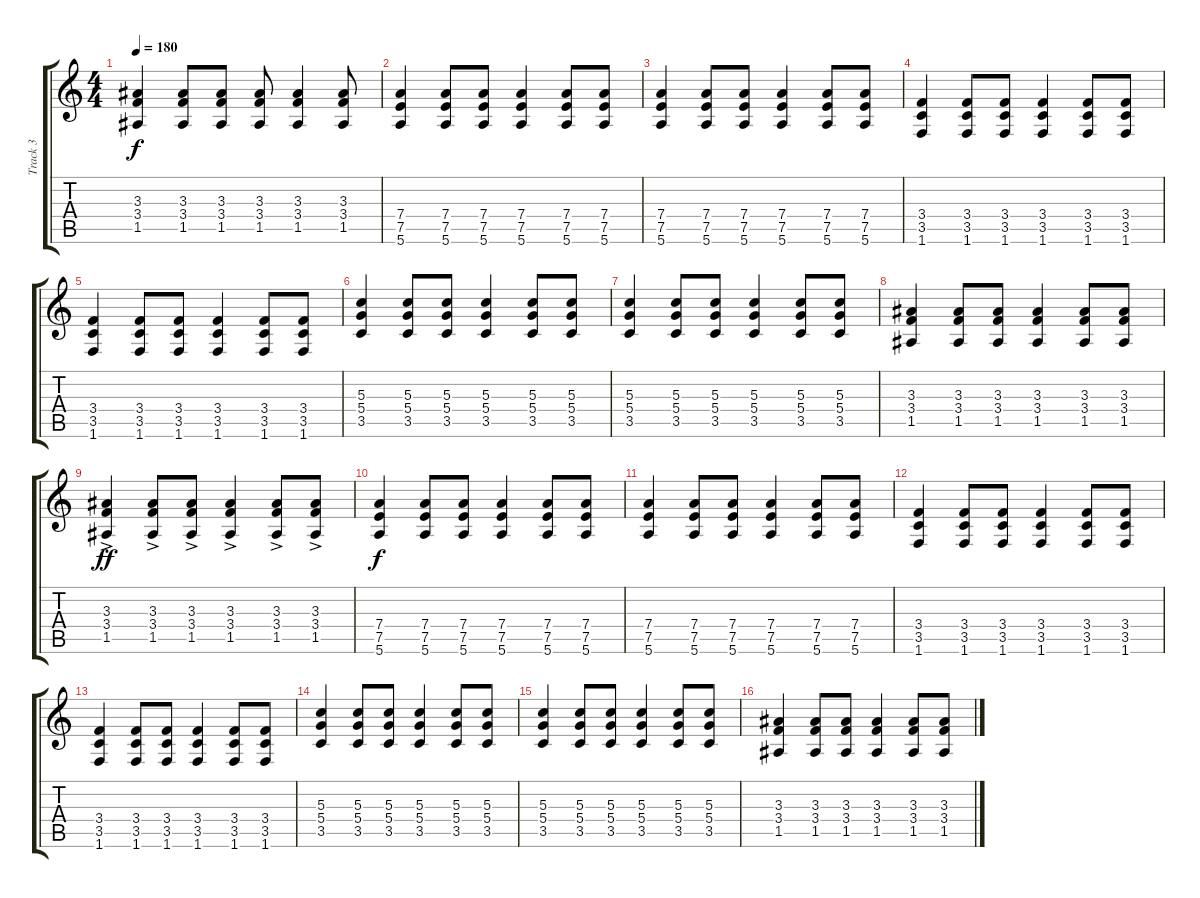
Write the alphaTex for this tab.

\track ("Track 3" "Track 3") {instrument distortionguitar}
\staff {score tabs}
\tuning (E4 B3 G3 D3 A2 E2) {hide}
\ts (4 4)
\tempo 180
\clef g2
\ks c
(3.3 3.4 1.5).4{dy f} (3.3 3.4 1.5).8 (3.3 3.4 1.5).8 (3.3 3.4 1.5).8 (3.3 3.4 1.5).4 (3.3 3.4 1.5).8 |
(7.4 7.5 5.6).4 (7.4 7.5 5.6).8 (7.4 7.5 5.6).8 (7.4 7.5 5.6).4 (7.4 7.5 5.6).8 (7.4 7.5 5.6).8 |
(7.4 7.5 5.6).4 (7.4 7.5 5.6).8 (7.4 7.5 5.6).8 (7.4 7.5 5.6).4 (7.4 7.5 5.6).8 (7.4 7.5 5.6).8 |
(3.4 3.5 1.6).4 (3.4 3.5 1.6).8 (3.4 3.5 1.6).8 (3.4 3.5 1.6).4 (3.4 3.5 1.6).8 (3.4 3.5 1.6).8 |
(3.4 3.5 1.6).4 (3.4 3.5 1.6).8 (3.4 3.5 1.6).8 (3.4 3.5 1.6).4 (3.4 3.5 1.6).8 (3.4 3.5 1.6).8 |
(5.3 5.4 3.5).4 (5.3 5.4 3.5).8 (5.3 5.4 3.5).8 (5.3 5.4 3.5).4 (5.3 5.4 3.5).8 (5.3 5.4 3.5).8 |
(5.3 5.4 3.5).4 (5.3 5.4 3.5).8 (5.3 5.4 3.5).8 (5.3 5.4 3.5).4 (5.3 5.4 3.5).8 (5.3 5.4 3.5).8 |
(3.3 3.4 1.5).4 (3.3 3.4 1.5).8 (3.3 3.4 1.5).8 (3.3 3.4 1.5).4 (3.3 3.4 1.5).8 (3.3 3.4 1.5).8 |
(3.3{ac} 3.4{ac} 1.5{ac}).4{dy ff} (3.3{ac} 3.4{ac} 1.5{ac}).8 (3.3{ac} 3.4{ac} 1.5{ac}).8 (3.3{ac} 3.4{ac} 1.5{ac}).4 (3.3{ac} 3.4{ac} 1.5{ac}).8 (3.3{ac} 3.4{ac} 1.5{ac}).8 |
(7.4 7.5 5.6).4{dy f} (7.4 7.5 5.6).8 (7.4 7.5 5.6).8 (7.4 7.5 5.6).4 (7.4 7.5 5.6).8 (7.4 7.5 5.6).8 |
(7.4 7.5 5.6).4 (7.4 7.5 5.6).8 (7.4 7.5 5.6).8 (7.4 7.5 5.6).4 (7.4 7.5 5.6).8 (7.4 7.5 5.6).8 |
(3.4 3.5 1.6).4 (3.4 3.5 1.6).8 (3.4 3.5 1.6).8 (3.4 3.5 1.6).4 (3.4 3.5 1.6).8 (3.4 3.5 1.6).8 |
(3.4 3.5 1.6).4 (3.4 3.5 1.6).8 (3.4 3.5 1.6).8 (3.4 3.5 1.6).4 (3.4 3.5 1.6).8 (3.4 3.5 1.6).8 |
(5.3 5.4 3.5).4 (5.3 5.4 3.5).8 (5.3 5.4 3.5).8 (5.3 5.4 3.5).4 (5.3 5.4 3.5).8 (5.3 5.4 3.5).8 |
(5.3 5.4 3.5).4 (5.3 5.4 3.5).8 (5.3 5.4 3.5).8 (5.3 5.4 3.5).4 (5.3 5.4 3.5).8 (5.3 5.4 3.5).8 |
(3.3 3.4 1.5).4 (3.3 3.4 1.5).8 (3.3 3.4 1.5).8 (3.3 3.4 1.5).4 (3.3 3.4 1.5).8 (3.3 3.4 1.5).8
